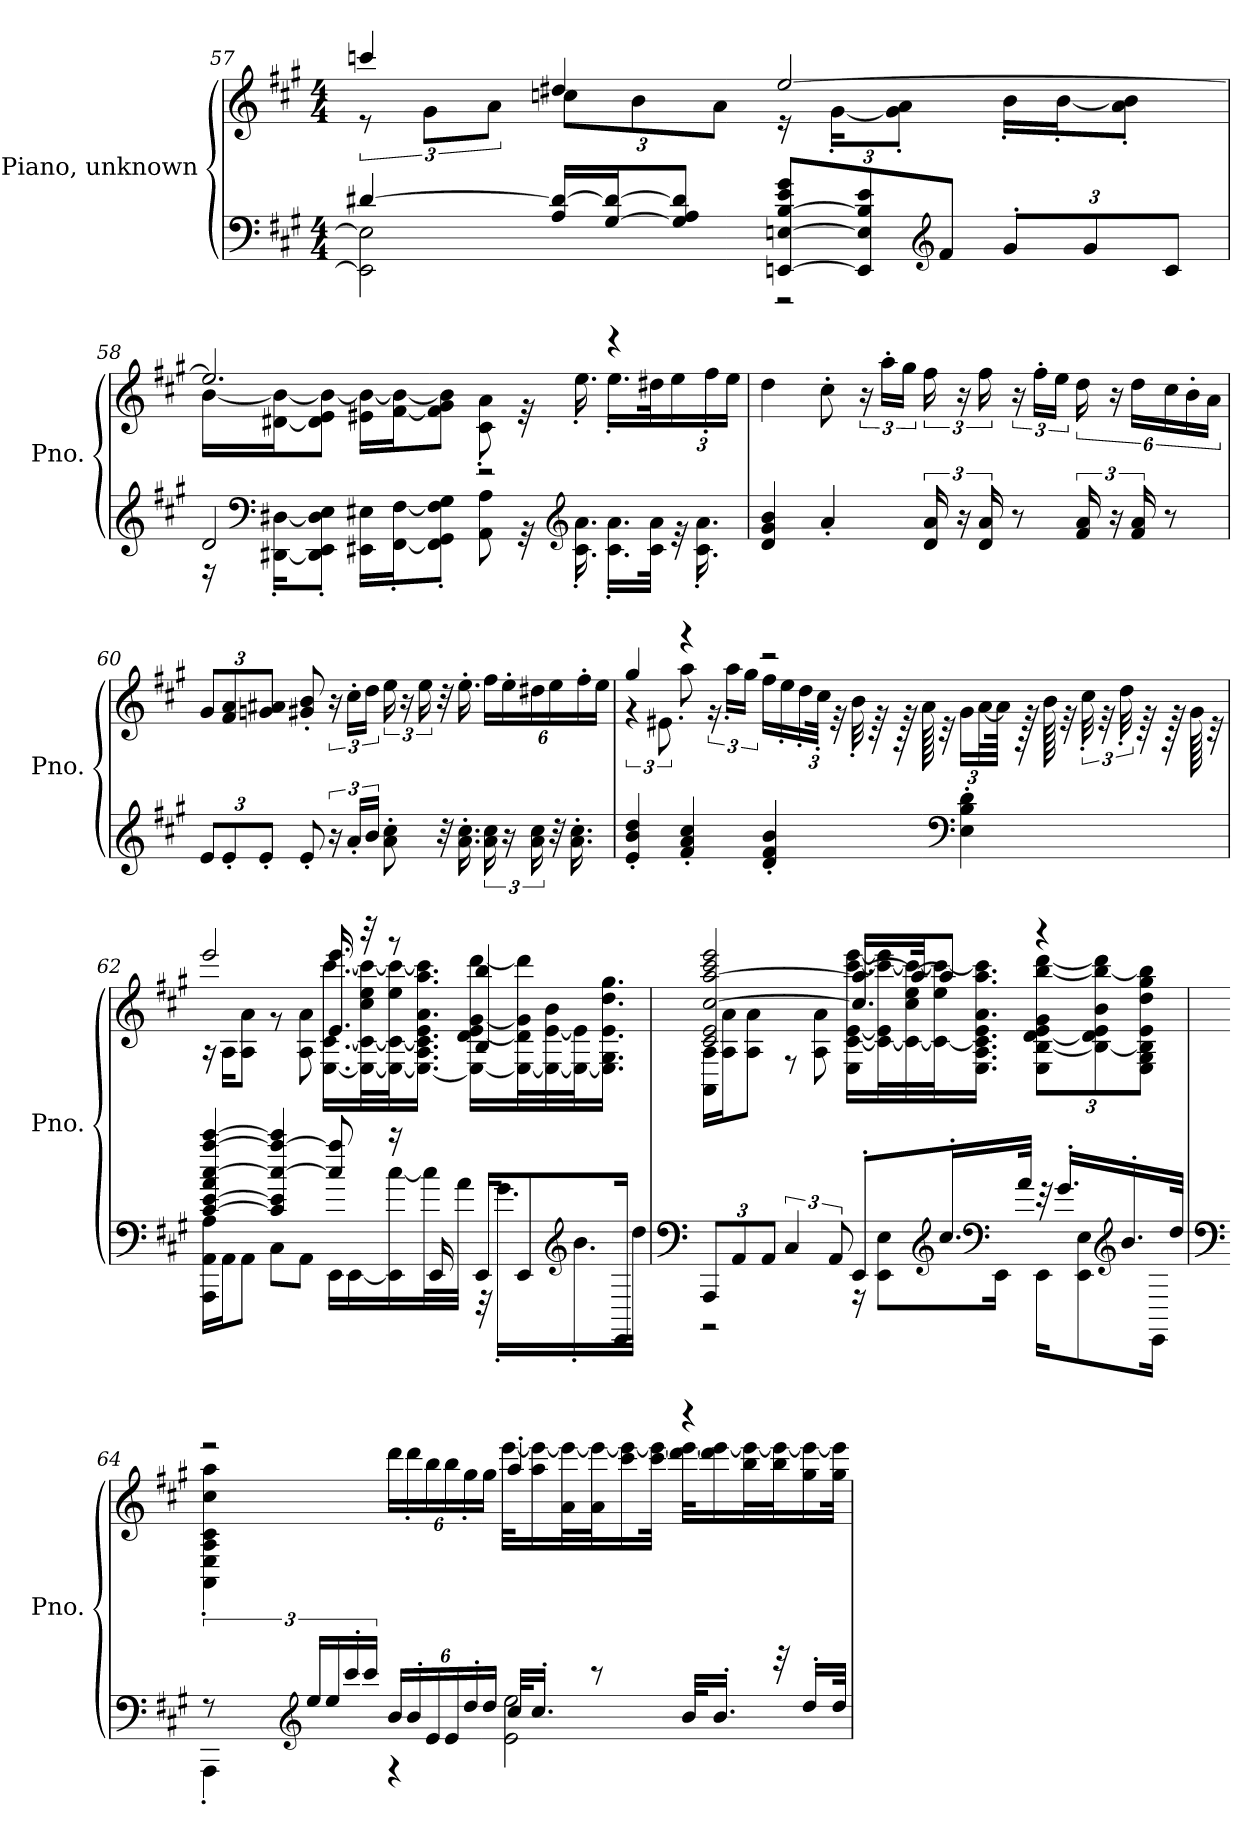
**kern	**kern
*part1	*part1
*staff2	*staff1
*I"Piano, unknown	*
*I'Pno.	*
*clefF4	*clefG2
*k[f#c#g#]	*k[f#c#g#]
*M4/4	*M4/4
=57	=57
*^	*^
[4d#X/	2EE#\] 2E#\]	4cccn/	12r
.	.	.	12g#\L
.	.	.	12a\J
*	*	*	*Xbrackettup
16A/ 16d#/_LL	.	4dd#X/	12ccn\L
[16G#/ 16d#/_J	.	.	.
.	.	.	12b\
8G#/] 8A/ 8d#/]J	.	.	.
.	.	.	12a\J
*Xbrackettup	*	*	*
[12EEn/ [12En/ [12B/ 12e/ 12g#/L	2r	[2ee/	16r
.	.	.	[16g#'\KL
12EE/] 12E/] 12B/] 12e/	.	.	.
.	.	.	8g#\]' 8a\'J
*clefG2	*	*	*
12f#/J	.	.	.
12g#'/L	.	.	16b'\LL
.	.	.	[16b'\J
12g#/	.	.	.
.	.	.	8a\' 8b\]'J
12c#/J	.	.	.
!!LO:LB:g=z	!!
=58	=58	=58	=58
2d/	16r	2.ee/]	[16b\LL
*clefF4	*	*	*
.	[16DD#X\' [16D#X\'KL	.	[16d#X\ 16b\_J
.	8DD#\]' 8EE\' 8D#\]' 8E\'J	.	8d#\] 8e\ 8b\_J
.	16EE#X\ 16E#X\LL	.	16e#X\ 16b\_LL
.	[16FF#\' [16F#\'J	.	[16f#\ 16b\_J
.	8FF#\]' 8GG#\' 8F#\]' 8G#\'J	.	8f#\] 8g#\ 8b\]J
2r	8AA\ 8A\	.	8c#\' 8a\'
.	32r	.	32r
*clefG2	*	*	*
.	16.c#\' 16.a\'	.	16.ee'\
.	16.c#\' 16.a\'LL	4r	16.ee'\LL
.	32c#\ 32a\JJk	.	32dd#X\K
.	32r	.	24ee\
.	16.c#\' 16.a\'	.	.
.	.	.	24ff#'\
.	.	.	24ee\JJ
*v	*v	*	*
*	*v	*v
=59	=59
4d/ 4g#/ 4b/	4dd\
4a'/	8cc#'\
*	*brackettup
.	24r
.	24aa'\LL
.	24gg#\JJ
*brackettup	*
24d/ 24a/	24ff#\
24r	24r
24d/ 24a/	24ff#\
8r	24r
.	24ff#'\LL
.	24ee\JJ
24f#/ 24a/	24dd\
24r	24r
24f#/ 24a/	24dd\LL
*	*Xbrackettup
8r	24cc#\
.	24b'\
.	24a\JJ
!!LO:LB:g=z
=60	=60
*Xbrackettup	*
12e/L	12g#/L
12e'/	12f#/ 12a/
12e'/J	12gn/ 12a#X/J
8e'/	8g#X/' 8b/'
*brackettup	*brackettup
24r	24r
24a'/LL	24cc#'\LL
24b/JJ	24dd\JJ
8a\' 8cc#\'	24ee\
.	24r
.	24ee\
32r	32r
16.a\' 16.cc#\'	16.ee'\
*	*Xbrackettup
24a\ 24cc#\	24ff#\LL
24r	24ee'\
24a\ 24cc#\	24dd#X\
32r	24ee\
16.a\' 16.cc#\'	.
.	24ff#'\
.	24ee\JJ
!!LO:LB:g=z
=61	=61
*	*^
*	*	*brackettup
4e/' 4b/' 4dd/'	4gg#/	6r
.	.	12e#X\
4f#/' 4a/' 4cc#/'	4r	8aa'\
.	.	24r
.	.	24aa'\LL
.	.	24gg#\JJ
*	*	*Xbrackettup
4d/' 4f#/' 4b/'	2r	24ff#\LL
.	.	24ee'\
.	.	24dd'\
*	*	*brackettup
.	.	48cc#'\JJk
.	.	48r
.	.	48b'\
.	.	64r
.	.	128r
.	.	128a\
.	.	32r
*clefF4	*	*
*	*	*Xbrackettup
4E\' 4B\' 4d\'	.	24g#\LL
.	.	[48a\L
.	.	64a\JJJk]
.	.	128r
.	.	128b\
.	.	32r
*	*	*brackettup
.	.	48cc#'\
.	.	48r
.	.	48dd'\
.	.	64r
.	.	128r
.	.	128g#\
.	.	32r
!!LO:LB:g=z	!!
=62	=62	=62
*^	*	*
[4c#/ [4e/ 4a/ [4cc#/ [4aa/ [4ccc#/	16AAA\ 16AA\ 16A\LL	2eee/	16r
.	16AA\J	.	16A\KL
.	8AA\J	.	8A\ 8a\J
4c#/] 4e/] 4cc#/_ 4aa/_ 4ccc#/]	8C#\L	.	8r
.	8AA\J	.	8A\ 8a\
8cc#/] 8aa/]	16EE\LL	16.e/ 16.eee/	[16.E\ [16.c#\ [16.ccc#\LL
.	[16EE\	.	.
.	.	32r	32E\_ 32c#\_ 32cc#\ 32ee\ 32ccc#\_L
16r	16EE\] [16cc#\	8r	32E\_ 32c#\_ 32ee\ 32ccc#\_J
.	.	.	16.E\_ 16.A\ 16.c#\] 16.e\ 16.a\ 16.aa\ 16.ccc#\]JJ
16EE/	32cc#\L]	.	.
.	32a\JJJ	.	.
16EE/KL	32r	4B/ 4bb/	16E\_ [16d\ 16e\ [16g#\ [16ddd\LL
.	16.g#'\LL	.	.
8EE/	.	.	32E\_ 32d\] 32g#\] 32ddd\]L
.	.	.	32E\_ [32e\ 32b\
*clefG2	*	*	*
.	16.b'\	.	32E\_ 32e\]J
.	.	.	16.E\] 16.G#\ 16.e\ 16.dd\ 16.gg#\JJ
16EE/Jk	.	.	.
.	32dd\JJk	.	.
!!LO:PB:g=z	!!
=63	=63	=63	=63
*clefF4	*	*	*
*Xbrackettup	*	*	*
12AAA/L	2r	2c#/ 2e/ [2cc#/ [2aa/ 2ccc#/ 2eee/	16AA\ 16A\LL
.	.	.	16A\ 16a\J
12AA/	.	.	.
.	.	.	8A\ 8a\J
12AA/J	.	.	.
*brackettup	*	*	*
6C#/	.	.	8r
.	.	.	8A\ 8a\
12AA/	.	.	.
8EE'/L	16r	16.cc#/] 16.aa/_LL	16E\ [16c#\ [16e\ [16ccc#\ [16eee\LL
.	8EE\ 8E\L	.	32c#\_ 32e\] 32ccc#\_ 32eee\]L
.	.	32aa/JK_	32c#\_ 32cc#\ 32ee\ 32ccc#\_
*clefG2	*	*	*
16.cc#'/L	.	8aa/J]	32c#\_ 32ee\ 32ccc#\_J
.	.	.	16.E\ 16.A\ 16.c#\] 16.e\ 16.a\ 16.aa\ 16.ccc#\]JJ
*clefF4	*	*	*
.	16EE\Jk	.	.
32a/JJk	.	.	.
*	*	*	*Xbrackettup
32r	16EE\KL	4r	12E\ [12B\ [12d\ 12e\ 12g#\ [12bb\ [12ddd\L
16.g#'/LL	.	.	.
.	8EE\ 8E\	.	.
.	.	.	12B\_ 12d\] 12e\ 12b\ 12bb\_ 12ddd\]
*clefG2	*	*	*
16.b'/	.	.	.
.	.	.	12E\ 12G#\ 12B\] 12e\ 12dd\ 12gg#\ 12bb\]J
.	16EE\Jk	.	.
32dd/JJk	.	.	.
!!LO:LB:g=z	!!
=64	=64	=64	=64
*clefF4	*	*	*
12r	4AAA'\	2r	4AA\' 4E\' 4A\' 4c#\' 4cc#\' 4aa\'
*clefG2	*	*	*
24ee/LL	.	.	.
*Xbrackettup	*	*	*
24ee/	.	.	.
24ccc#'/	.	.	.
24ccc#/JJ	.	.	.
24b/LL	4r	.	24ddd\LL
24b'/	.	.	24ddd'\
24e/	.	.	24bb\
24e/	.	.	24bb\
24dd'/	.	.	24gg#'\
24dd/JJ	.	.	24gg#\JJ
32cc#/KLL	2e\ 2ee\	4aa'/	[32eee\KLL
16.cc#'/JJ	.	.	16aa\ 16eee\_
.	.	.	32a\ 32eee\_L
8r	.	.	32a\ 32eee\_J
.	.	.	16ccc#\ 16eee\_
.	.	.	32ccc#\ 32eee\_JJk
32b/KLL	.	4r	32ddd\ 32eee\_KLL
16.b'/JJ	.	.	16ddd\ 16eee\_
.	.	.	32bb\ 32eee\_L
32r	.	.	32bb\ 32eee\_J
16dd'/LL	.	.	16gg#\ 16eee\_
32dd/JJk	.	.	32gg#\ 32eee\]JJk
*v	*v	*	*
*	*v	*v
=	=
*-	*-
